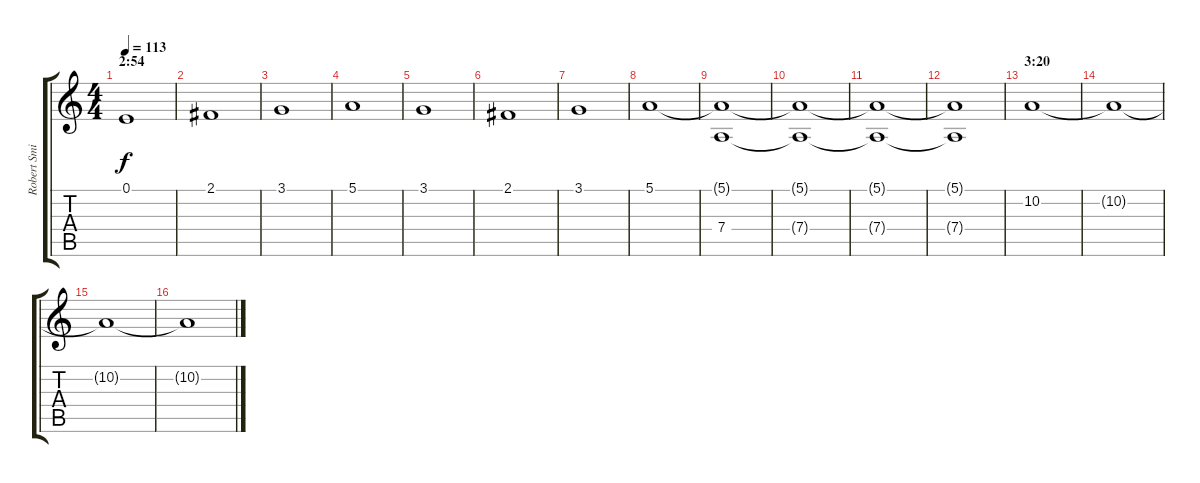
\track ("Robert Smith (keyboard 2)" "Robert Smi") {instrument ocarina}
\staff {score tabs}
\tuning (E4 B3 G3 D3 A2 E2) {hide}
\ts (4 4)
\section ("" "2:54")
\tempo 113
\clef g2
\ks c
0.1.1{dy f} |
2.1.1 |
3.1.1 |
5.1.1 |
3.1.1 |
2.1.1 |
3.1.1 |
5.1.1 |
(5.1{t} 7.4).1 |
(5.1{t} 7.4{t}).1 |
(5.1{t} 7.4{t}).1 |
(5.1{t} 7.4{t}).1 |
\section ("" "3:20")
10.2.1 |
10.2{t}.1 |
10.2{t}.1 |
10.2{t}.1
